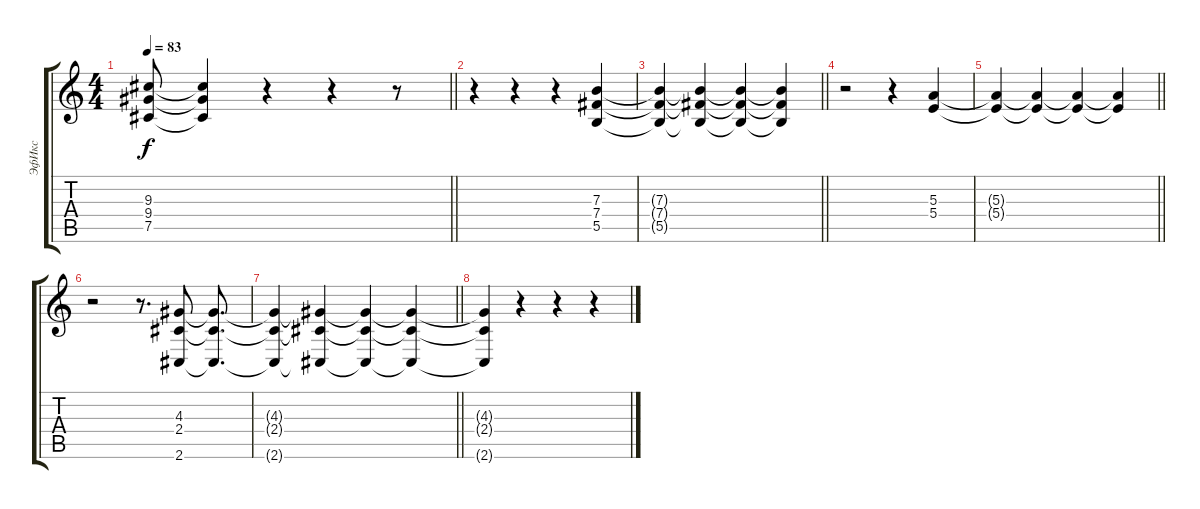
\track ("ЭфИкс" "ЭфИкс") {instrument distortionguitar}
\staff {score tabs}
\tuning (Db4 Ab3 E3 B2 Gb2 B1) {hide}
\ts (4 4)
\tempo 83
\clef g2
\barLineRight lightlight
\ks c
(9.3{t} 9.4{t} 7.5{t}).8{dy f volume 0} (9.3{t} 9.4{t} 7.5{t}).4 r.4 r.4 r.8 |
r.4 r.4 r.4 (7.3 7.4 5.5).4{volume 9} |
\barLineRight lightlight
(7.3{t} 7.4{t} 5.5{t}).4 (7.3{t} 7.4{t} 5.5{t}).4 (7.3{t} 7.4{t} 5.5{t}).4{volume 0} (7.3{t} 7.4{t} 5.5{t}).4 |
r.2 r.4 (5.3 5.4).4{volume 9} |
\barLineRight lightlight
(5.3{t} 5.4{t}).4 (5.3{t} 5.4{t}).4 (5.3{t} 5.4{t}).4{volume 0} (5.3{t} 5.4{t}).4 |
r.2 r.8{d} (4.3 2.4 2.6).8{volume 11} (4.3{t} 2.4{t} 2.6{t}).8{d} |
\barLineRight lightlight
(4.3{t} 2.4{t} 2.6{t}).4 (4.3{t} 2.4{t} 2.6{t}).4 (4.3{t} 2.4{t} 2.6{t}).4{volume 0} (4.3{t} 2.4{t} 2.6{t}).4 |
(4.3{t} 2.4{t} 2.6{t}).4 r.4 r.4 r.4
